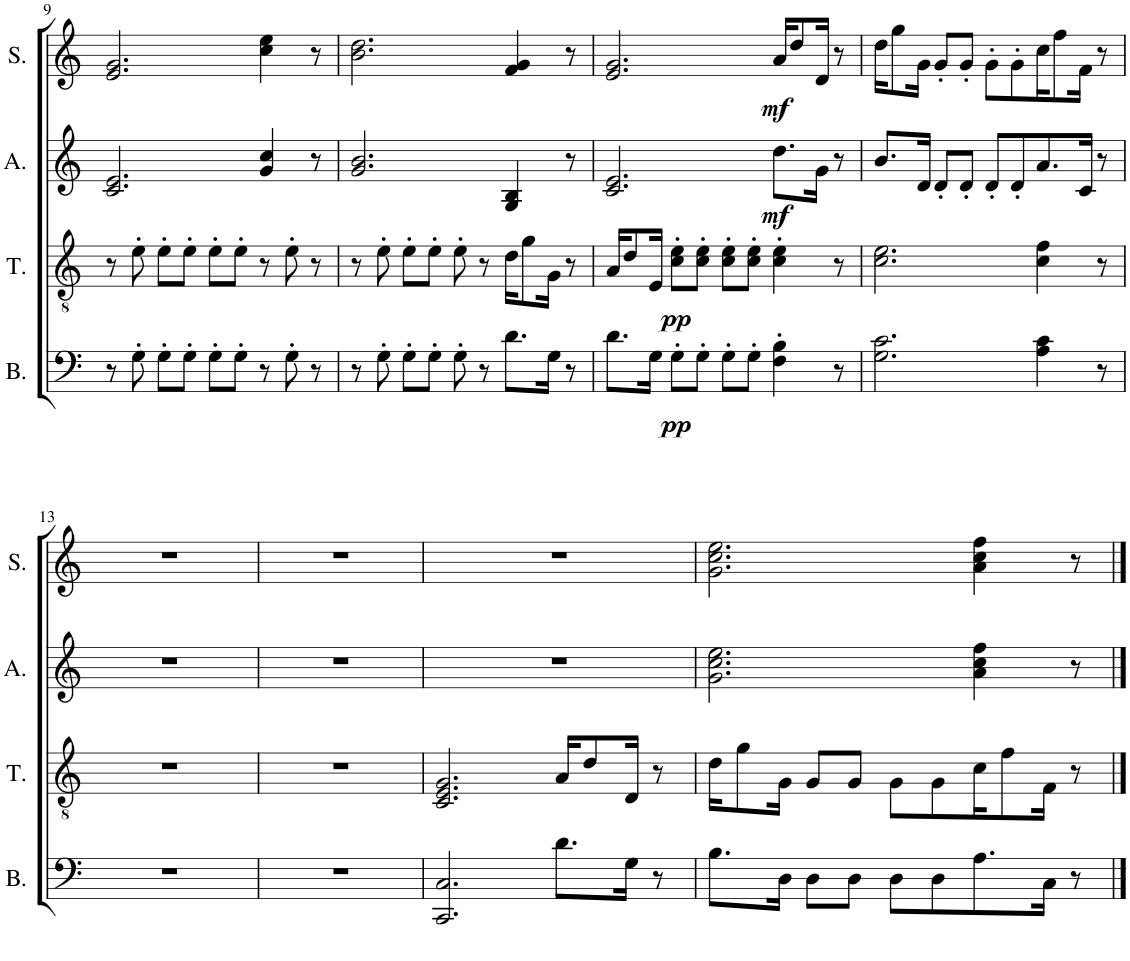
**kern	**dynam	**kern	**dynam	**kern	**dynam	**kern	**dynam
*part4	*part4	*part3	*part3	*part2	*part2	*part1	*part1
*staff4	*staff4	*staff3	*staff3	*staff2	*staff2	*staff1	*staff1
*I"B	*	*I"T	*	*I"A	*	*I"S	*
*I'B.	*	*I'T.	*	*I'A.	*	*I'S.	*
!!LO:PB:g=z
*clefF4	*	*clefGv2	*	*clefG2	*	*clefG2	*
*k[]	*	*k[]	*	*k[]	*	*k[]	*
*M9/8	*	*M9/8	*	*M9/8	*	*M9/8	*
=9	=9	=9	=9	=9	=9	=9	=9
8r	.	8r	.	2.c/ 2.e/	.	2.e/ 2.g/	.
8G'\	.	8e'\	.	.	.	.	.
8G'\L	.	8e'\L	.	.	.	.	.
8G'\J	.	8e'\J	.	.	.	.	.
8G'\L	.	8e'\L	.	.	.	.	.
8G'\J	.	8e'\J	.	.	.	.	.
8r	.	8r	.	4g/ 4cc/	.	4cc\ 4ee\	.
8G'\	.	8e'\	.	.	.	.	.
8r	.	8r	.	8r	.	8r	.
=10	=10	=10	=10	=10	=10	=10	=10
8r	.	8r	.	2.g/ 2.b/	.	2.b\ 2.dd\	.
8G'\	.	8e'\	.	.	.	.	.
8G'\L	.	8e'\L	.	.	.	.	.
8G'\J	.	8e'\J	.	.	.	.	.
8G'\	.	8e'\	.	.	.	.	.
8r	.	8r	.	.	.	.	.
8.d\L	.	16d\KL	.	4G/ 4B/	.	4f/ 4g/	.
.	.	8g\	.	.	.	.	.
16G\Jk	.	16G\Jk	.	.	.	.	.
8r	.	8r	.	8r	.	8r	.
=11	=11	=11	=11	=11	=11	=11	=11
8.d\L	.	16A/KL	.	2.c/ 2.e/	.	2.e/ 2.g/	.
.	.	8d/	.	.	.	.	.
16G\Jk	.	16E/Jk	.	.	.	.	.
!	!LO:DY:b	!	!LO:DY:b	!	!	!	!
8G'\L	pp	8c\' 8e\'L	pp	.	.	.	.
8G'\J	.	8c\' 8e\'J	.	.	.	.	.
8G'\L	.	8c\' 8e\'L	.	.	.	.	.
8G'\J	.	8c\' 8e\'J	.	.	.	.	.
!	!	!	!	!	!LO:DY:b	!	!LO:DY:b
4F\' 4B\'	.	4c\' 4e\'	.	8.dd\L	mf	16a/KL	mf
.	.	.	.	.	.	8dd/	.
.	.	.	.	16g\Jk	.	16d/Jk	.
8r	.	8r	.	8r	.	8r	.
=12	=12	=12	=12	=12	=12	=12	=12
2.G\ 2.c\	.	2.c\ 2.e\	.	8.b/L	.	16dd\KL	.
.	.	.	.	.	.	8gg\	.
.	.	.	.	16d/Jk	.	16g\Jk	.
.	.	.	.	8d'/L	.	8g'/L	.
.	.	.	.	8d'/J	.	8g'/J	.
.	.	.	.	8d'/L	.	8g'\L	.
.	.	.	.	8d'/	.	8g'\	.
4A\ 4c\	.	4c\ 4f\	.	8.a/	.	16cc\K	.
.	.	.	.	.	.	8ff\	.
.	.	.	.	16c/Jk	.	16f\Jk	.
8r	.	8r	.	8r	.	8r	.
!!LO:LB:g=z
=13	=13	=13	=13	=13	=13	=13	=13
8%9r	.	8%9r	.	8%9r	.	8%9r	.
=14	=14	=14	=14	=14	=14	=14	=14
8%9r	.	8%9r	.	8%9r	.	8%9r	.
=15	=15	=15	=15	=15	=15	=15	=15
2.CC/ 2.C/	.	2.C/ 2.E/ 2.G/	.	8%9r	.	8%9r	.
8.d\L	.	16A/KL	.	.	.	.	.
.	.	8d/	.	.	.	.	.
16G\Jk	.	16D/Jk	.	.	.	.	.
8r	.	8r	.	.	.	.	.
=16	=16	=16	=16	=16	=16	=16	=16
8.B\L	.	16d\KL	.	2.g\ 2.cc\ 2.ee\	.	2.g\ 2.cc\ 2.ee\	.
.	.	8g\	.	.	.	.	.
16D\Jk	.	16G\Jk	.	.	.	.	.
8D\L	.	8G/L	.	.	.	.	.
8D\J	.	8G/J	.	.	.	.	.
8D\L	.	8G\L	.	.	.	.	.
8D\	.	8G\	.	.	.	.	.
8.A\	.	16c\K	.	4a\ 4cc\ 4ff\	.	4a\ 4cc\ 4ff\	.
.	.	8f\	.	.	.	.	.
16C\Jk	.	16F\Jk	.	.	.	.	.
8r	.	8r	.	8r	.	8r	.
==	==	==	==	==	==	==	==
*-	*-	*-	*-	*-	*-	*-	*-
